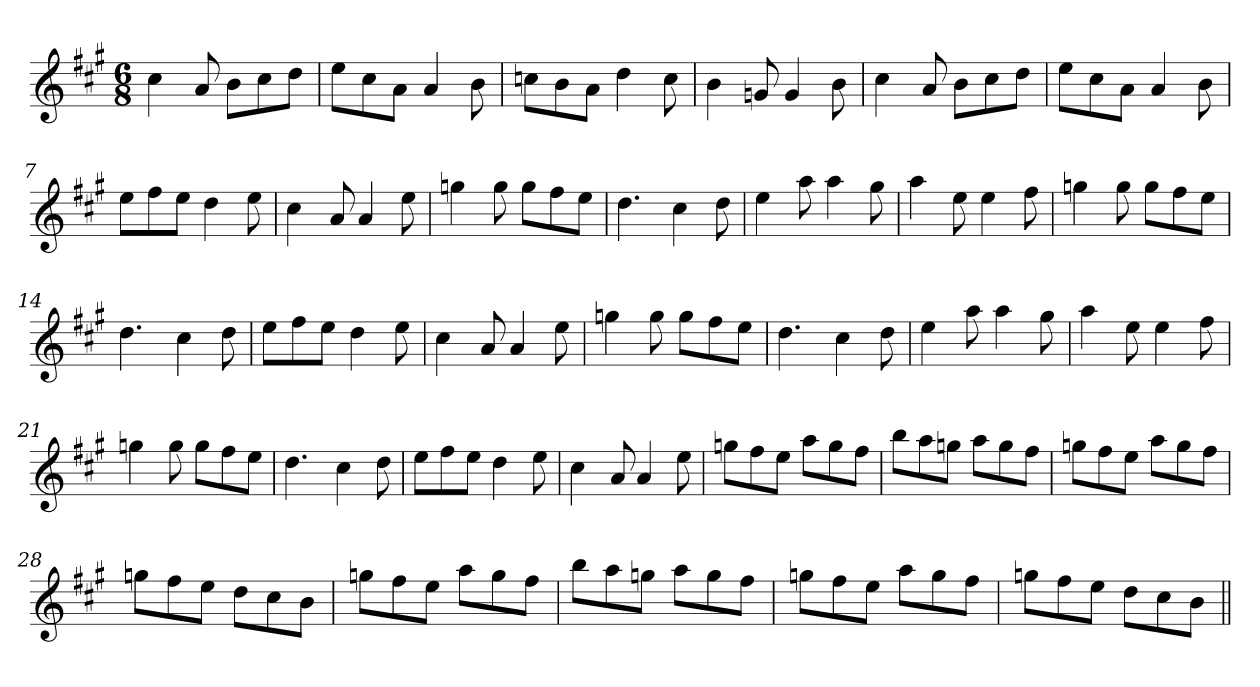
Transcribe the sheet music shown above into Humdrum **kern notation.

**kern
*part1
*staff1
*clefG2
*k[f#c#g#]
*A:
*M6/8
*MM90
=1
4cc#\
8a/
8b\L
8cc#\
8dd\J
=2
8ee\L
8cc#\
8a\J
4a/
8b\
=3
8ccn\L
8b\
8a\J
4dd\
8cc\
=4
4b\
8gn/
4g/
8b\
=5
4cc#\
8a/
8b\L
8cc#\
8dd\J
=6
8ee\L
8cc#\
8a\J
4a/
8b\
=7
8ee\L
8ff#\
8ee\J
4dd\
8ee\
=8
4cc#\
8a/
4a/
8ee\
!!LO:LB:g=z
=9
4ggn\
8gg\
8gg\L
8ff#\
8ee\J
=10
4.dd\
4cc#\
8dd\
=11
4ee\
8aa\
4aa\
8gg#\
=12
4aa\
8ee\
4ee\
8ff#\
=13
4ggn\
8gg\
8gg\L
8ff#\
8ee\J
=14
4.dd\
4cc#\
8dd\
=15
8ee\L
8ff#\
8ee\J
4dd\
8ee\
=16
4cc#\
8a/
4a/
8ee\
=17
4ggn\
8gg\
8gg\L
8ff#\
8ee\J
!!LO:LB:g=z
=18
4.dd\
4cc#\
8dd\
=19
4ee\
8aa\
4aa\
8gg#\
=20
4aa\
8ee\
4ee\
8ff#\
=21
4ggn\
8gg\
8gg\L
8ff#\
8ee\J
=22
4.dd\
4cc#\
8dd\
=23
8ee\L
8ff#\
8ee\J
4dd\
8ee\
=24
4cc#\
8a/
4a/
8ee\
=25
8ggn\L
8ff#\
8ee\J
8aa\L
8gg\
8ff#\J
!!LO:LB:g=z
=26
8bb\L
8aa\
8ggn\J
8aa\L
8gg\
8ff#\J
=27
8ggn\L
8ff#\
8ee\J
8aa\L
8gg\
8ff#\J
=28
8ggn\L
8ff#\
8ee\J
8dd\L
8cc#\
8b\J
=29
8ggn\L
8ff#\
8ee\J
8aa\L
8gg\
8ff#\J
=30
8bb\L
8aa\
8ggn\J
8aa\L
8gg\
8ff#\J
=31
8ggn\L
8ff#\
8ee\J
8aa\L
8gg\
8ff#\J
!!LO:LB:g=z
=32
8ggn\L
8ff#\
8ee\J
8dd\L
8cc#\
8b\J
=||
*-
